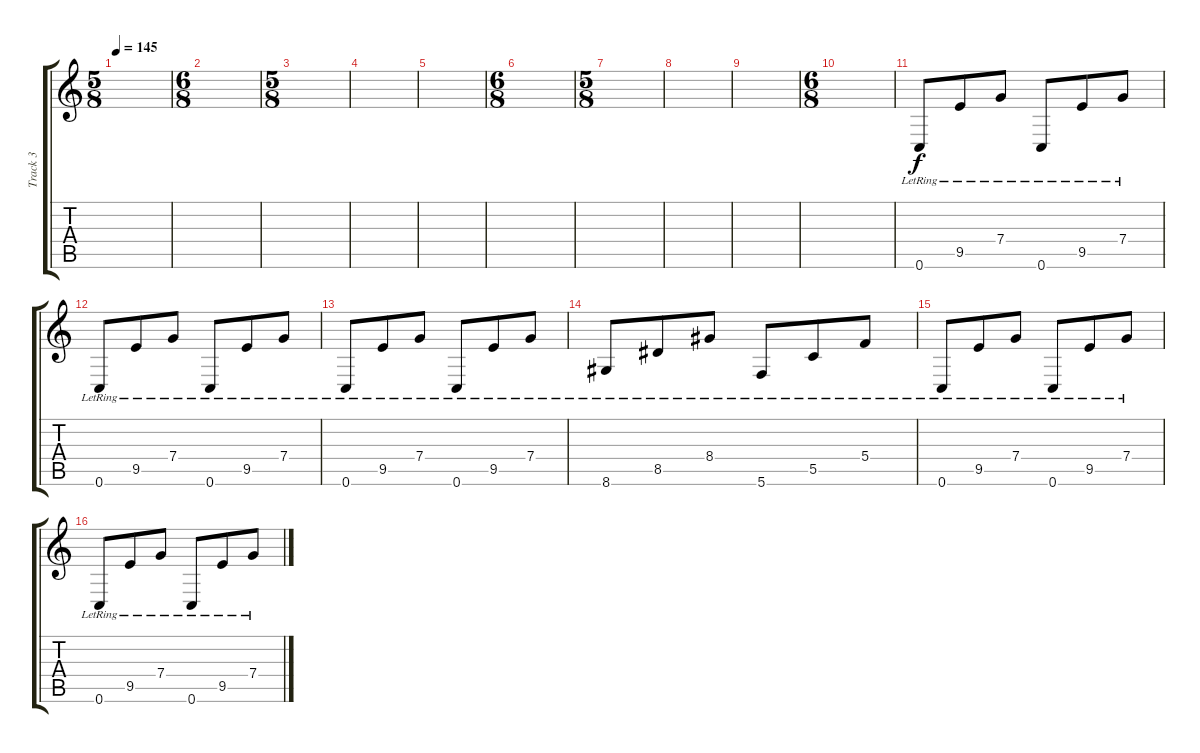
\track ("Track 3" "Track 3") {instrument electricguitarjazz}
\staff {score tabs}
\tuning (D4 A3 F3 C3 G2 C2) {hide}
\ts (5 8)
\tempo 145
\clef g2
\ks c
|
\ts (6 8)
|
\ts (5 8)
|
|
|
\ts (6 8)
|
\ts (5 8)
|
|
|
\ts (6 8)
|
0.6{lr}.8 9.5{lr}.8 7.4{lr}.8 0.6{lr}.8 9.5{lr}.8 7.4{lr}.8 |
0.6{lr}.8 9.5{lr}.8 7.4{lr}.8 0.6{lr}.8 9.5{lr}.8 7.4{lr}.8 |
0.6{lr}.8 9.5{lr}.8 7.4{lr}.8 0.6{lr}.8 9.5{lr}.8 7.4{lr}.8 |
8.6{lr}.8 8.5{lr}.8 8.4{lr}.8 5.6{lr}.8 5.5{lr}.8 5.4{lr}.8 |
0.6{lr}.8 9.5{lr}.8 7.4{lr}.8 0.6{lr}.8 9.5{lr}.8 7.4{lr}.8 |
0.6{lr}.8 9.5{lr}.8 7.4{lr}.8 0.6{lr}.8 9.5{lr}.8 7.4{lr}.8
